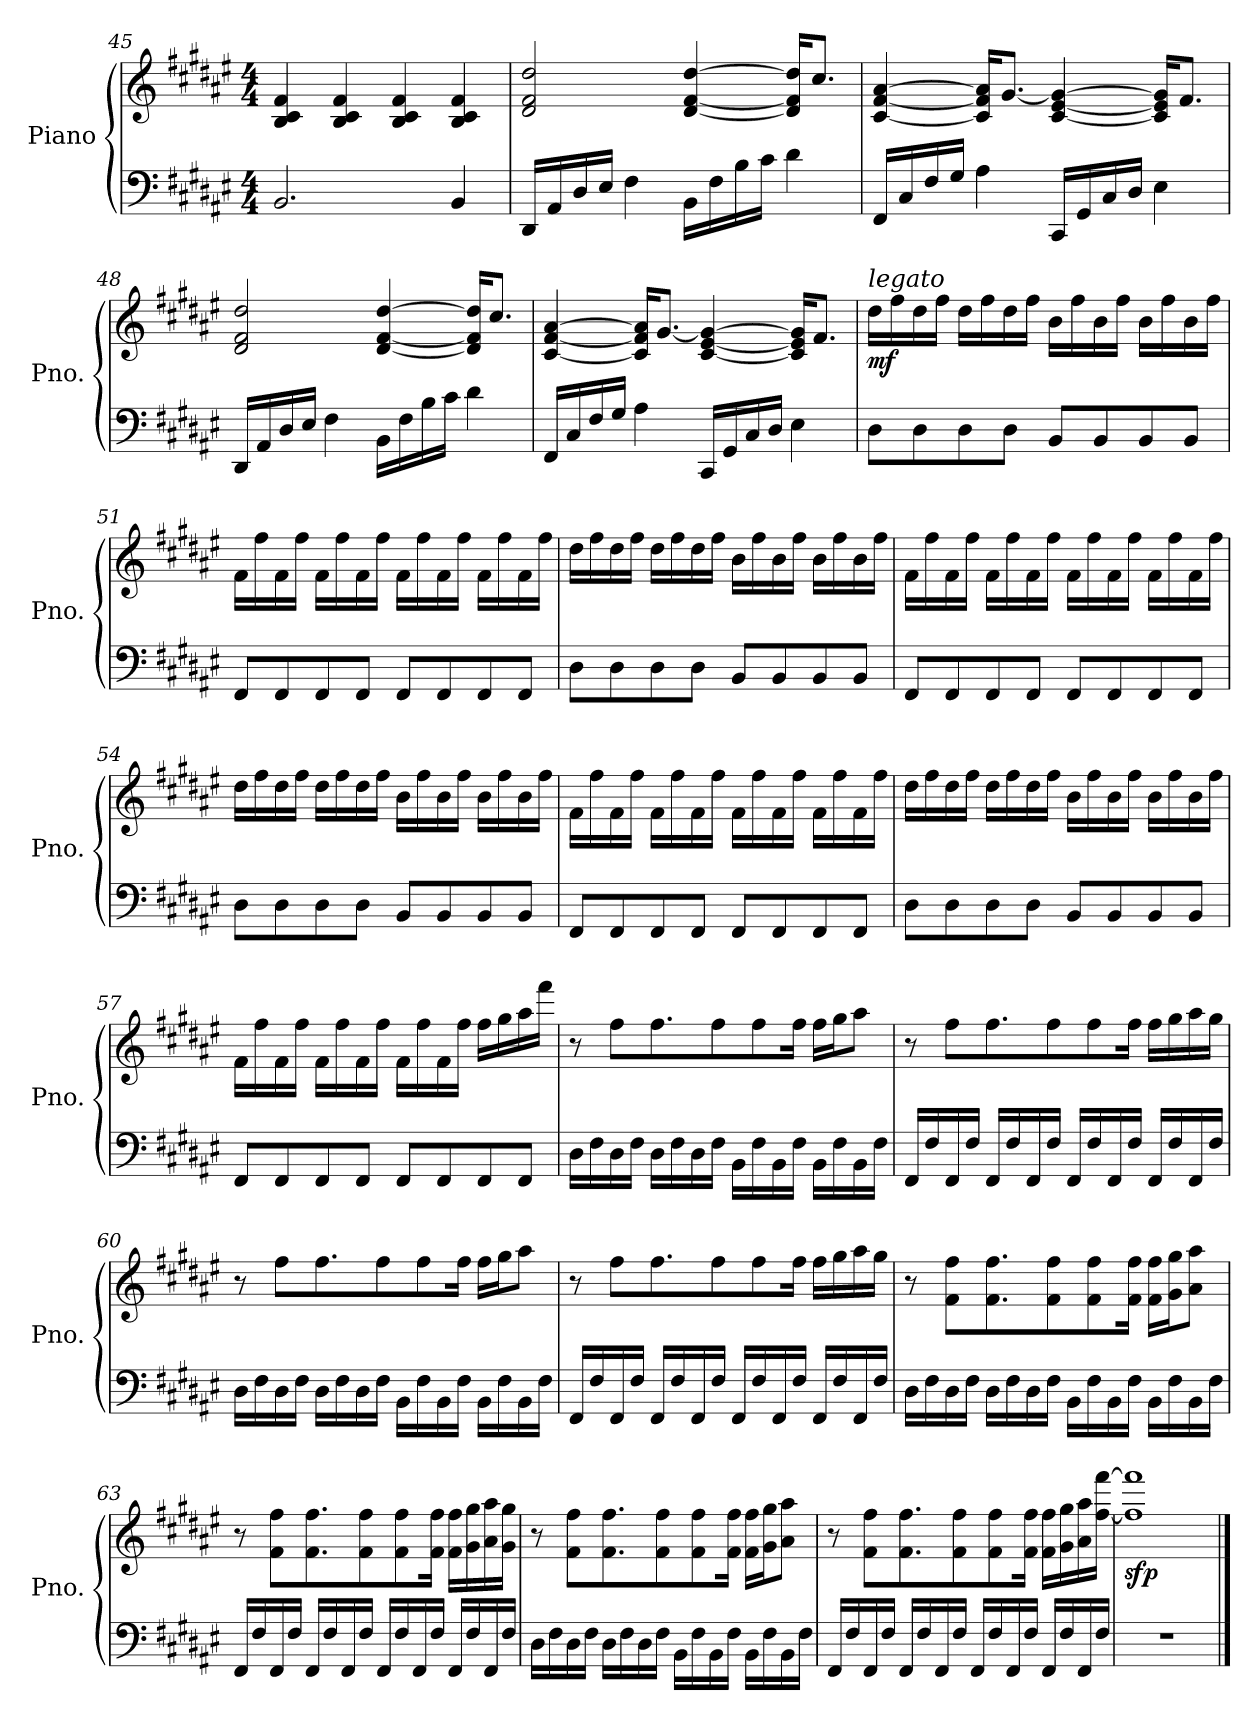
**kern	**kern	**dynam
*part1	*part1	*part1
*staff2	*staff1	*staff1/2
*I"Piano	*	*
*I'Pno.	*	*
!!LO:PB:g=z
*clefF4	*clefG2	*
*k[f#c#g#d#a#e#]	*k[f#c#g#d#a#e#]	*
*M4/4	*M4/4	*
=45	=45	=45
2.BB/	4B/ 4c#/ 4f#/	.
.	4B/ 4c#/ 4f#/	.
.	4B/ 4c#/ 4f#/	.
4BB/	4B/ 4c#/ 4f#/	.
=46	=46	=46
16DD#/LL	2d#/ 2f#/ 2dd#/	.
16AA#/	.	.
16D#/	.	.
16E#/JJ	.	.
4F#\	.	.
16BB\LL	[4d#/ [4f#/ [4dd#/	.
16F#\	.	.
16B\	.	.
16c#\JJ	.	.
4d#\	16d#/] 16f#/] 16dd#/]KL	.
.	8.cc#/J	.
=47	=47	=47
16FF#/LL	[4c#/ [4f#/ [4a#/	.
16C#/	.	.
16F#/	.	.
16G#/JJ	.	.
4A#\	16c#/] 16f#/] 16a#/]KL	.
.	[8.g#/J	.
16CC#/LL	[4c#/ [4e#/ 4g#/_	.
16GG#/	.	.
16C#/	.	.
16D#/JJ	.	.
4E#\	16c#/] 16e#/] 16g#/]KL	.
.	8.f#/J	.
!!LO:LB:g=z
=48	=48	=48
16DD#/LL	2d#/ 2f#/ 2dd#/	.
16AA#/	.	.
16D#/	.	.
16E#/JJ	.	.
4F#\	.	.
16BB\LL	[4d#/ [4f#/ [4dd#/	.
16F#\	.	.
16B\	.	.
16c#\JJ	.	.
4d#\	16d#/] 16f#/] 16dd#/]KL	.
.	8.cc#/J	.
=49	=49	=49
16FF#/LL	[4c#/ [4f#/ [4a#/	.
16C#/	.	.
16F#/	.	.
16G#/JJ	.	.
4A#\	16c#/] 16f#/] 16a#/]KL	.
.	[8.g#/J	.
16CC#/LL	[4c#/ [4e#/ 4g#/_	.
16GG#/	.	.
16C#/	.	.
16D#/JJ	.	.
4E#\	16c#/] 16e#/] 16g#/]KL	.
.	8.f#/J	.
=50	=50	=50
!	!LO:TX:a:i:t=legato	!
!	!	!LO:DY:b
8D#\L	16dd#\LL	mf
.	16ff#\	.
8D#\	16dd#\	.
.	16ff#\JJ	.
8D#\	16dd#\LL	.
.	16ff#\	.
8D#\J	16dd#\	.
.	16ff#\JJ	.
8BB/L	16b\LL	.
.	16ff#\	.
8BB/	16b\	.
.	16ff#\JJ	.
8BB/	16b\LL	.
.	16ff#\	.
8BB/J	16b\	.
.	16ff#\JJ	.
!!LO:LB:g=z
=51	=51	=51
8FF#/L	16f#\LL	.
.	16ff#\	.
8FF#/	16f#\	.
.	16ff#\JJ	.
8FF#/	16f#\LL	.
.	16ff#\	.
8FF#/J	16f#\	.
.	16ff#\JJ	.
8FF#/L	16f#\LL	.
.	16ff#\	.
8FF#/	16f#\	.
.	16ff#\JJ	.
8FF#/	16f#\LL	.
.	16ff#\	.
8FF#/J	16f#\	.
.	16ff#\JJ	.
=52	=52	=52
8D#\L	16dd#\LL	.
.	16ff#\	.
8D#\	16dd#\	.
.	16ff#\JJ	.
8D#\	16dd#\LL	.
.	16ff#\	.
8D#\J	16dd#\	.
.	16ff#\JJ	.
8BB/L	16b\LL	.
.	16ff#\	.
8BB/	16b\	.
.	16ff#\JJ	.
8BB/	16b\LL	.
.	16ff#\	.
8BB/J	16b\	.
.	16ff#\JJ	.
=53	=53	=53
8FF#/L	16f#\LL	.
.	16ff#\	.
8FF#/	16f#\	.
.	16ff#\JJ	.
8FF#/	16f#\LL	.
.	16ff#\	.
8FF#/J	16f#\	.
.	16ff#\JJ	.
8FF#/L	16f#\LL	.
.	16ff#\	.
8FF#/	16f#\	.
.	16ff#\JJ	.
8FF#/	16f#\LL	.
.	16ff#\	.
8FF#/J	16f#\	.
.	16ff#\JJ	.
!!LO:LB:g=z
=54	=54	=54
8D#\L	16dd#\LL	.
.	16ff#\	.
8D#\	16dd#\	.
.	16ff#\JJ	.
8D#\	16dd#\LL	.
.	16ff#\	.
8D#\J	16dd#\	.
.	16ff#\JJ	.
8BB/L	16b\LL	.
.	16ff#\	.
8BB/	16b\	.
.	16ff#\JJ	.
8BB/	16b\LL	.
.	16ff#\	.
8BB/J	16b\	.
.	16ff#\JJ	.
=55	=55	=55
8FF#/L	16f#\LL	.
.	16ff#\	.
8FF#/	16f#\	.
.	16ff#\JJ	.
8FF#/	16f#\LL	.
.	16ff#\	.
8FF#/J	16f#\	.
.	16ff#\JJ	.
8FF#/L	16f#\LL	.
.	16ff#\	.
8FF#/	16f#\	.
.	16ff#\JJ	.
8FF#/	16f#\LL	.
.	16ff#\	.
8FF#/J	16f#\	.
.	16ff#\JJ	.
=56	=56	=56
8D#\L	16dd#\LL	.
.	16ff#\	.
8D#\	16dd#\	.
.	16ff#\JJ	.
8D#\	16dd#\LL	.
.	16ff#\	.
8D#\J	16dd#\	.
.	16ff#\JJ	.
8BB/L	16b\LL	.
.	16ff#\	.
8BB/	16b\	.
.	16ff#\JJ	.
8BB/	16b\LL	.
.	16ff#\	.
8BB/J	16b\	.
.	16ff#\JJ	.
!!LO:LB:g=z
=57	=57	=57
8FF#/L	16f#\LL	.
.	16ff#\	.
8FF#/	16f#\	.
.	16ff#\JJ	.
8FF#/	16f#\LL	.
.	16ff#\	.
8FF#/J	16f#\	.
.	16ff#\JJ	.
8FF#/L	16f#\LL	.
.	16ff#\	.
8FF#/	16f#\	.
.	16ff#\JJ	.
8FF#/	16ff#\LL	.
.	16gg#\	.
8FF#/J	16aa#\	.
.	16fff#\JJ	.
=58	=58	=58
16D#\LL	8r	.
16F#\	.	.
16D#\	8ff#\L	.
16F#\JJ	.	.
16D#\LL	8.ff#\	.
16F#\	.	.
16D#\	.	.
16F#\JJ	8ff#\	.
16BB\LL	.	.
16F#\	8ff#\	.
16BB\	.	.
16F#\JJ	16ff#\Jk	.
16BB\LL	16ff#\LL	.
16F#\	16gg#\J	.
16BB\	8aa#\J	.
16F#\JJ	.	.
!!LO:PB:g=z
=59	=59	=59
16FF#/LL	8r	.
16F#/	.	.
16FF#/	8ff#\L	.
16F#/JJ	.	.
16FF#/LL	8.ff#\	.
16F#/	.	.
16FF#/	.	.
16F#/JJ	8ff#\	.
16FF#/LL	.	.
16F#/	8ff#\	.
16FF#/	.	.
16F#/JJ	16ff#\Jk	.
16FF#/LL	16ff#\LL	.
16F#/	16gg#\	.
16FF#/	16aa#\	.
16F#/JJ	16gg#\JJ	.
=60	=60	=60
16D#\LL	8r	.
16F#\	.	.
16D#\	8ff#\L	.
16F#\JJ	.	.
16D#\LL	8.ff#\	.
16F#\	.	.
16D#\	.	.
16F#\JJ	8ff#\	.
16BB\LL	.	.
16F#\	8ff#\	.
16BB\	.	.
16F#\JJ	16ff#\Jk	.
16BB\LL	16ff#\LL	.
16F#\	16gg#\J	.
16BB\	8aa#\J	.
16F#\JJ	.	.
!!LO:LB:g=z
=61	=61	=61
16FF#/LL	8r	.
16F#/	.	.
16FF#/	8ff#\L	.
16F#/JJ	.	.
16FF#/LL	8.ff#\	.
16F#/	.	.
16FF#/	.	.
16F#/JJ	8ff#\	.
16FF#/LL	.	.
16F#/	8ff#\	.
16FF#/	.	.
16F#/JJ	16ff#\Jk	.
16FF#/LL	16ff#\LL	.
16F#/	16gg#\	.
16FF#/	16aa#\	.
16F#/JJ	16gg#\JJ	.
=62	=62	=62
16D#\LL	8r	.
16F#\	.	.
16D#\	8f#\ 8ff#\L	.
16F#\JJ	.	.
16D#\LL	8.f#\ 8.ff#\	.
16F#\	.	.
16D#\	.	.
16F#\JJ	8f#\ 8ff#\	.
16BB\LL	.	.
16F#\	8f#\ 8ff#\	.
16BB\	.	.
16F#\JJ	16f#\ 16ff#\Jk	.
16BB\LL	16f#\ 16ff#\LL	.
16F#\	16g#\ 16gg#\J	.
16BB\	8a#\ 8aa#\J	.
16F#\JJ	.	.
!!LO:LB:g=z
=63	=63	=63
16FF#/LL	8r	.
16F#/	.	.
16FF#/	8f#\ 8ff#\L	.
16F#/JJ	.	.
16FF#/LL	8.f#\ 8.ff#\	.
16F#/	.	.
16FF#/	.	.
16F#/JJ	8f#\ 8ff#\	.
16FF#/LL	.	.
16F#/	8f#\ 8ff#\	.
16FF#/	.	.
16F#/JJ	16f#\ 16ff#\Jk	.
16FF#/LL	16f#\ 16ff#\LL	.
16F#/	16g#\ 16gg#\	.
16FF#/	16a#\ 16aa#\	.
16F#/JJ	16g#\ 16gg#\JJ	.
=64	=64	=64
16D#\LL	8r	.
16F#\	.	.
16D#\	8f#\ 8ff#\L	.
16F#\JJ	.	.
16D#\LL	8.f#\ 8.ff#\	.
16F#\	.	.
16D#\	.	.
16F#\JJ	8f#\ 8ff#\	.
16BB\LL	.	.
16F#\	8f#\ 8ff#\	.
16BB\	.	.
16F#\JJ	16f#\ 16ff#\Jk	.
16BB\LL	16f#\ 16ff#\LL	.
16F#\	16g#\ 16gg#\J	.
16BB\	8a#\ 8aa#\J	.
16F#\JJ	.	.
!!LO:LB:g=z
=65	=65	=65
16FF#/LL	8r	.
16F#/	.	.
16FF#/	8f#\ 8ff#\L	.
16F#/JJ	.	.
16FF#/LL	8.f#\ 8.ff#\	.
16F#/	.	.
16FF#/	.	.
16F#/JJ	8f#\ 8ff#\	.
16FF#/LL	.	.
16F#/	8f#\ 8ff#\	.
16FF#/	.	.
16F#/JJ	16f#\ 16ff#\Jk	.
16FF#/LL	16f#\ 16ff#\LL	.
16F#/	16g#\ 16gg#\	.
16FF#/	16a#\ 16aa#\	.
16F#/JJ	[16ff#\ [16fff#\JJ	.
=66	=66	=66
!	!	!LO:DY:b
1r	1ff#] 1fff#]	sfp
==	==	==
*-	*-	*-
